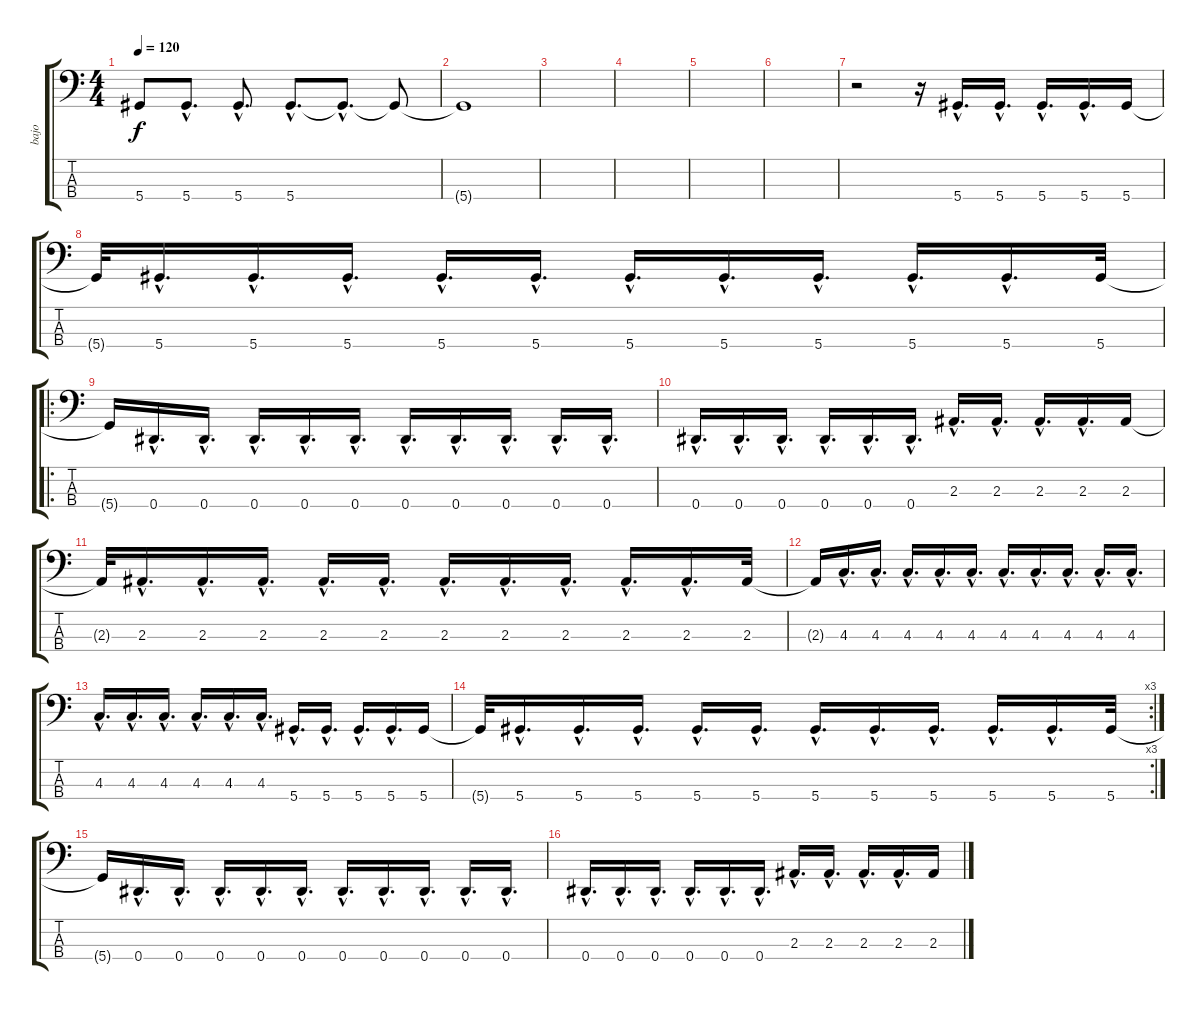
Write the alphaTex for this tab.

\track ("bajo" "bajo") {instrument electricbasspick}
\staff {score tabs}
\tuning (Gb2 Db2 Ab1 Eb1) {hide}
\ts (4 4)
\tempo 120
\clef f4
\ks c
5.4{t}.8{dy f} 5.4{hac}.8{d} 5.4{hac}.8{d} 5.4{hac}.8{d} 5.4{hac t}.8{d} 5.4{t}.8 |
5.4{t}.1 |
|
|
|
|
r.2 r.16 5.4{hac}.16{d} 5.4{hac}.16{d} 5.4{hac}.16{d} 5.4{hac}.16{d} 5.4.16 |
5.4{t}.32 5.4{hac}.16{d} 5.4{hac}.16{d} 5.4{hac}.16{d} 5.4{hac}.16{d} 5.4{hac}.16{d} 5.4{hac}.16{d} 5.4{hac}.16{d} 5.4{hac}.16{d} 5.4{hac}.16{d} 5.4{hac}.16{d} 5.4.32 |
\ro
5.4{t}.16 0.4{hac}.16{d} 0.4{hac}.16{d} 0.4{hac}.16{d} 0.4{hac}.16{d} 0.4{hac}.16{d} 0.4{hac}.16{d} 0.4{hac}.16{d} 0.4{hac}.16{d} 0.4{hac}.16{d} 0.4{hac}.16{d} |
0.4{hac}.16{d} 0.4{hac}.16{d} 0.4{hac}.16{d} 0.4{hac}.16{d} 0.4{hac}.16{d} 0.4{hac}.16{d} 2.3{hac}.16{d} 2.3{hac}.16{d} 2.3{hac}.16{d} 2.3{hac}.16{d} 2.3.16 |
2.3{t}.32 2.3{hac}.16{d} 2.3{hac}.16{d} 2.3{hac}.16{d} 2.3{hac}.16{d} 2.3{hac}.16{d} 2.3{hac}.16{d} 2.3{hac}.16{d} 2.3{hac}.16{d} 2.3{hac}.16{d} 2.3{hac}.16{d} 2.3.32 |
2.3{t}.16 4.3{hac}.16{d} 4.3{hac}.16{d} 4.3{hac}.16{d} 4.3{hac}.16{d} 4.3{hac}.16{d} 4.3{hac}.16{d} 4.3{hac}.16{d} 4.3{hac}.16{d} 4.3{hac}.16{d} 4.3{hac}.16{d} |
4.3{hac}.16{d} 4.3{hac}.16{d} 4.3{hac}.16{d} 4.3{hac}.16{d} 4.3{hac}.16{d} 4.3{hac}.16{d} 5.4{hac}.16{d} 5.4{hac}.16{d} 5.4{hac}.16{d} 5.4{hac}.16{d} 5.4.16 |
\rc 3
5.4{t}.32 5.4{hac}.16{d} 5.4{hac}.16{d} 5.4{hac}.16{d} 5.4{hac}.16{d} 5.4{hac}.16{d} 5.4{hac}.16{d} 5.4{hac}.16{d} 5.4{hac}.16{d} 5.4{hac}.16{d} 5.4{hac}.16{d} 5.4.32 |
5.4{t}.16 0.4{hac}.16{d} 0.4{hac}.16{d} 0.4{hac}.16{d} 0.4{hac}.16{d} 0.4{hac}.16{d} 0.4{hac}.16{d} 0.4{hac}.16{d} 0.4{hac}.16{d} 0.4{hac}.16{d} 0.4{hac}.16{d} |
0.4{hac}.16{d} 0.4{hac}.16{d} 0.4{hac}.16{d} 0.4{hac}.16{d} 0.4{hac}.16{d} 0.4{hac}.16{d} 2.3{hac}.16{d} 2.3{hac}.16{d} 2.3{hac}.16{d} 2.3{hac}.16{d} 2.3.16
